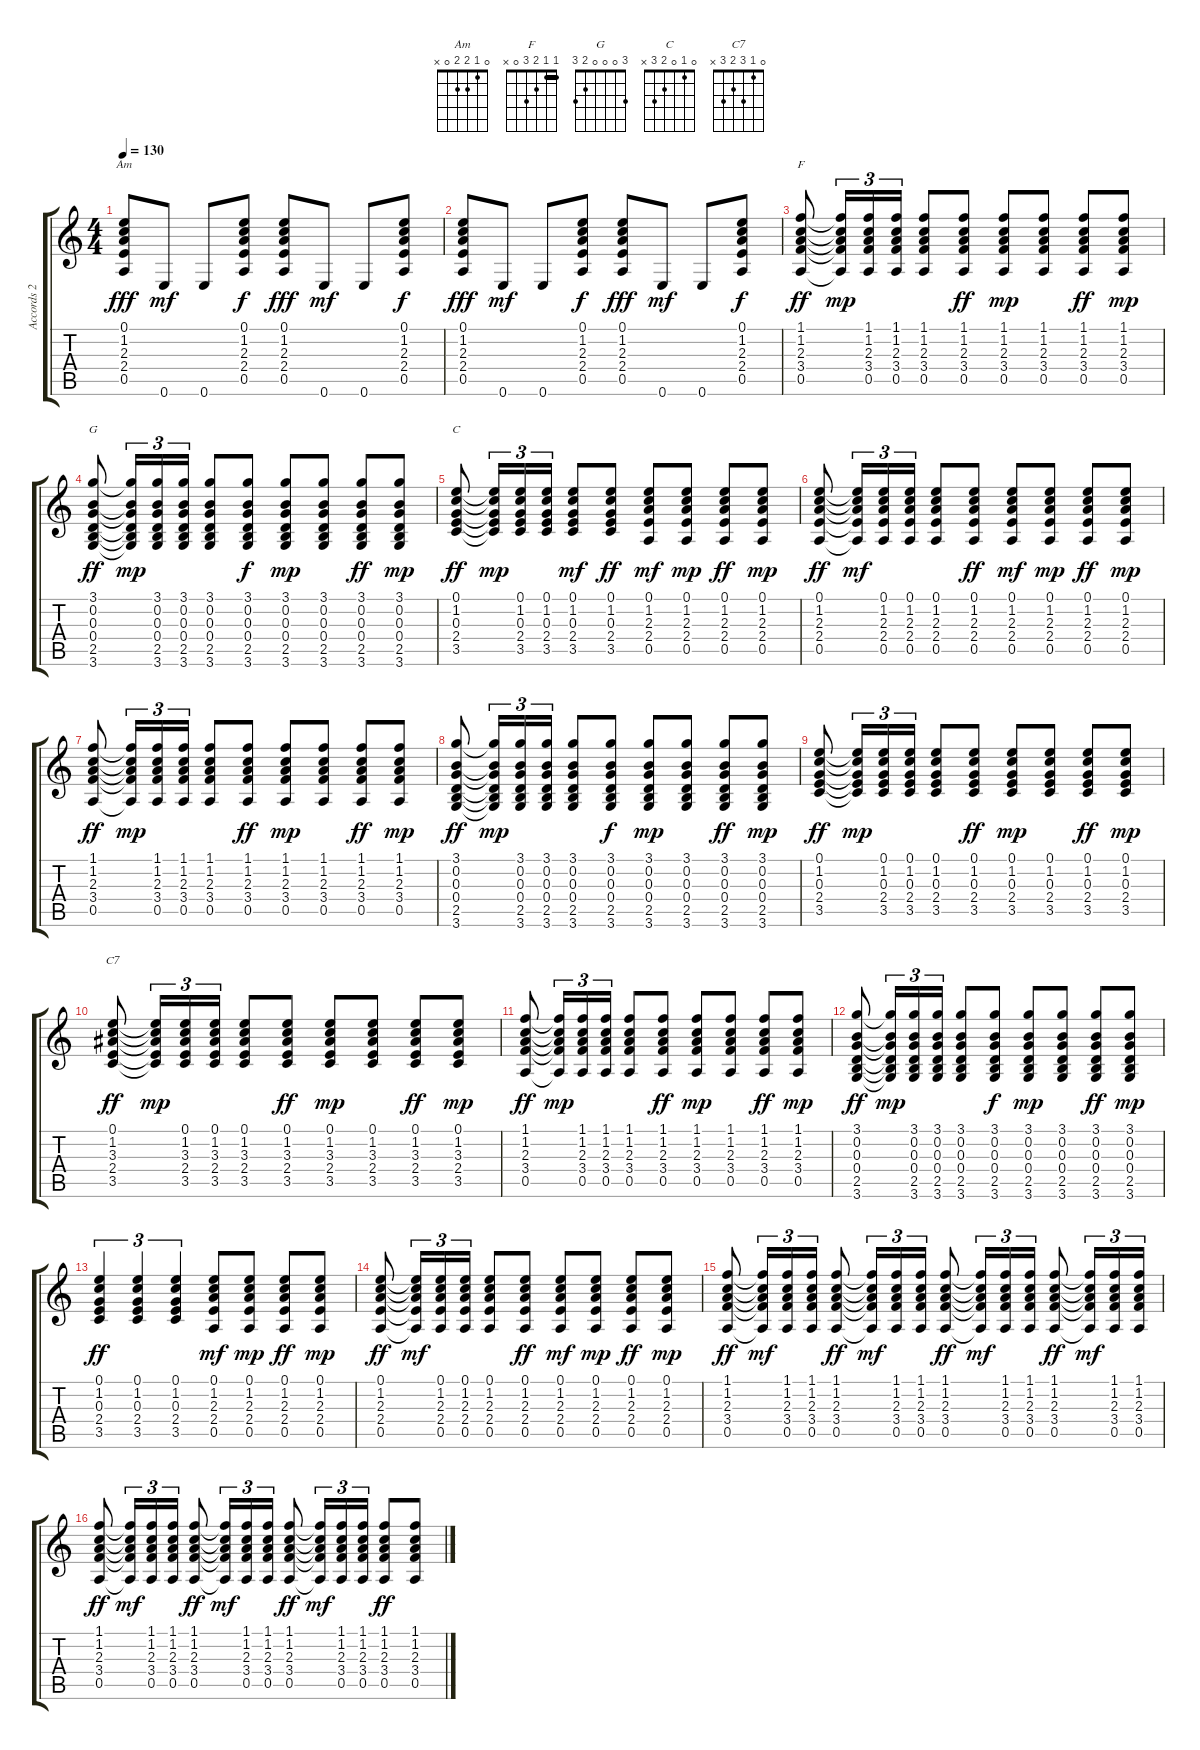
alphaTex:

\track ("Accords 2" "Accords 2") {instrument acousticguitarsteel}
\staff {score tabs}
\tuning (E4 B3 G3 D3 A2 E2) {hide}
\chord ("Am" 0 1 2 2 0 x)
\chord ("F" 1 1 2 3 0 x) {barre 1}
\chord ("G" 3 0 0 0 2 3)
\chord ("C" 0 1 0 2 3 x)
\chord ("C7" 0 1 3 2 3 x)
\ts (4 4)
\tempo 130
\clef g2
\ks c
(0.1 1.2 2.3 2.4 0.5).8{ch "Am" dy fff} 0.6.8{dy mf} 0.6.8 (0.1 1.2 2.3 2.4 0.5).8{dy f} (0.1 1.2 2.3 2.4 0.5).8{dy fff} 0.6.8{dy mf} 0.6.8 (0.1 1.2 2.3 2.4 0.5).8{dy f} |
(0.1 1.2 2.3 2.4 0.5).8{dy fff} 0.6.8{dy mf} 0.6.8 (0.1 1.2 2.3 2.4 0.5).8{dy f} (0.1 1.2 2.3 2.4 0.5).8{dy fff} 0.6.8{dy mf} 0.6.8 (0.1 1.2 2.3 2.4 0.5).8{dy f} |
(1.1 1.2 2.3 3.4 0.5).8{ch "F" dy ff} (1.1{t} 1.2{t} 2.3{t} 3.4{t} 0.5{t}).16{tu (3 2) dy mp} (1.1 1.2 2.3 3.4 0.5).16{tu (3 2)} (1.1 1.2 2.3 3.4 0.5).16{tu (3 2)} (1.1 1.2 2.3 3.4 0.5).8 (1.1 1.2 2.3 3.4 0.5).8{dy ff} (1.1 1.2 2.3 3.4 0.5).8{dy mp} (1.1 1.2 2.3 3.4 0.5).8 (1.1 1.2 2.3 3.4 0.5).8{dy ff} (1.1 1.2 2.3 3.4 0.5).8{dy mp} |
(3.1 0.2 0.3 0.4 2.5 3.6).8{ch "G" dy ff} (3.1{t} 0.2{t} 0.3{t} 0.4{t} 2.5{t} 3.6{t}).16{tu (3 2) dy mp} (3.1 0.2 0.3 0.4 2.5 3.6).16{tu (3 2)} (3.1 0.2 0.3 0.4 2.5 3.6).16{tu (3 2)} (3.1 0.2 0.3 0.4 2.5 3.6).8 (3.1 0.2 0.3 0.4 2.5 3.6).8{dy f} (3.1 0.2 0.3 0.4 2.5 3.6).8{dy mp} (3.1 0.2 0.3 0.4 2.5 3.6).8 (3.1 0.2 0.3 0.4 2.5 3.6).8{dy ff} (3.1 0.2 0.3 0.4 2.5 3.6).8{dy mp} |
(0.1 1.2 0.3 2.4 3.5).8{ch "C" dy ff} (0.1{t} 1.2{t} 0.3{t} 2.4{t} 3.5{t}).16{tu (3 2) dy mp} (0.1 1.2 0.3 2.4 3.5).16{tu (3 2)} (0.1 1.2 0.3 2.4 3.5).16{tu (3 2)} (0.1 1.2 0.3 2.4 3.5).8{dy mf} (0.1 1.2 0.3 2.4 3.5).8{dy ff} (0.1 1.2 2.3 2.4 0.5).8{dy mf} (0.1 1.2 2.3 2.4 0.5).8{dy mp} (0.1 1.2 2.3 2.4 0.5).8{dy ff} (0.1 1.2 2.3 2.4 0.5).8{dy mp} |
(0.1 1.2 2.3 2.4 0.5).8{dy ff} (0.1{t} 1.2{t} 2.3{t} 2.4{t} 0.5{t}).16{tu (3 2) dy mf} (0.1 1.2 2.3 2.4 0.5).16{tu (3 2)} (0.1 1.2 2.3 2.4 0.5).16{tu (3 2)} (0.1 1.2 2.3 2.4 0.5).8 (0.1 1.2 2.3 2.4 0.5).8{dy ff} (0.1 1.2 2.3 2.4 0.5).8{dy mf} (0.1 1.2 2.3 2.4 0.5).8{dy mp} (0.1 1.2 2.3 2.4 0.5).8{dy ff} (0.1 1.2 2.3 2.4 0.5).8{dy mp} |
(1.1 1.2 2.3 3.4 0.5).8{dy ff} (1.1{t} 1.2{t} 2.3{t} 3.4{t} 0.5{t}).16{tu (3 2) dy mp} (1.1 1.2 2.3 3.4 0.5).16{tu (3 2)} (1.1 1.2 2.3 3.4 0.5).16{tu (3 2)} (1.1 1.2 2.3 3.4 0.5).8 (1.1 1.2 2.3 3.4 0.5).8{dy ff} (1.1 1.2 2.3 3.4 0.5).8{dy mp} (1.1 1.2 2.3 3.4 0.5).8 (1.1 1.2 2.3 3.4 0.5).8{dy ff} (1.1 1.2 2.3 3.4 0.5).8{dy mp} |
(3.1 0.2 0.3 0.4 2.5 3.6).8{dy ff} (3.1{t} 0.2{t} 0.3{t} 0.4{t} 2.5{t} 3.6{t}).16{tu (3 2) dy mp} (3.1 0.2 0.3 0.4 2.5 3.6).16{tu (3 2)} (3.1 0.2 0.3 0.4 2.5 3.6).16{tu (3 2)} (3.1 0.2 0.3 0.4 2.5 3.6).8 (3.1 0.2 0.3 0.4 2.5 3.6).8{dy f} (3.1 0.2 0.3 0.4 2.5 3.6).8{dy mp} (3.1 0.2 0.3 0.4 2.5 3.6).8 (3.1 0.2 0.3 0.4 2.5 3.6).8{dy ff} (3.1 0.2 0.3 0.4 2.5 3.6).8{dy mp} |
(0.1 1.2 0.3 2.4 3.5).8{dy ff} (0.1{t} 1.2{t} 0.3{t} 2.4{t} 3.5{t}).16{tu (3 2) dy mp} (0.1 1.2 0.3 2.4 3.5).16{tu (3 2)} (0.1 1.2 0.3 2.4 3.5).16{tu (3 2)} (0.1 1.2 0.3 2.4 3.5).8 (0.1 1.2 0.3 2.4 3.5).8{dy ff} (0.1 1.2 0.3 2.4 3.5).8{dy mp} (0.1 1.2 0.3 2.4 3.5).8 (0.1 1.2 0.3 2.4 3.5).8{dy ff} (0.1 1.2 0.3 2.4 3.5).8{dy mp} |
(0.1 1.2 3.3 2.4 3.5).8{ch "C7" dy ff} (0.1{t} 1.2{t} 3.3{t} 2.4{t} 3.5{t}).16{tu (3 2) dy mp} (0.1 1.2 3.3 2.4 3.5).16{tu (3 2)} (0.1 1.2 3.3 2.4 3.5).16{tu (3 2)} (0.1 1.2 3.3 2.4 3.5).8 (0.1 1.2 3.3 2.4 3.5).8{dy ff} (0.1 1.2 3.3 2.4 3.5).8{dy mp} (0.1 1.2 3.3 2.4 3.5).8 (0.1 1.2 3.3 2.4 3.5).8{dy ff} (0.1 1.2 3.3 2.4 3.5).8{dy mp} |
(1.1 1.2 2.3 3.4 0.5).8{dy ff} (1.1{t} 1.2{t} 2.3{t} 3.4{t} 0.5{t}).16{tu (3 2) dy mp} (1.1 1.2 2.3 3.4 0.5).16{tu (3 2)} (1.1 1.2 2.3 3.4 0.5).16{tu (3 2)} (1.1 1.2 2.3 3.4 0.5).8 (1.1 1.2 2.3 3.4 0.5).8{dy ff} (1.1 1.2 2.3 3.4 0.5).8{dy mp} (1.1 1.2 2.3 3.4 0.5).8 (1.1 1.2 2.3 3.4 0.5).8{dy ff} (1.1 1.2 2.3 3.4 0.5).8{dy mp} |
(3.1 0.2 0.3 0.4 2.5 3.6).8{dy ff} (3.1{t} 0.2{t} 0.3{t} 0.4{t} 2.5{t} 3.6{t}).16{tu (3 2) dy mp} (3.1 0.2 0.3 0.4 2.5 3.6).16{tu (3 2)} (3.1 0.2 0.3 0.4 2.5 3.6).16{tu (3 2)} (3.1 0.2 0.3 0.4 2.5 3.6).8 (3.1 0.2 0.3 0.4 2.5 3.6).8{dy f} (3.1 0.2 0.3 0.4 2.5 3.6).8{dy mp} (3.1 0.2 0.3 0.4 2.5 3.6).8 (3.1 0.2 0.3 0.4 2.5 3.6).8{dy ff} (3.1 0.2 0.3 0.4 2.5 3.6).8{dy mp} |
(0.1 1.2 0.3 2.4 3.5).4{tu (3 2) dy ff} (0.1 1.2 0.3 2.4 3.5).4{tu (3 2)} (0.1 1.2 0.3 2.4 3.5).4{tu (3 2)} (0.1 1.2 2.3 2.4 0.5).8{dy mf} (0.1 1.2 2.3 2.4 0.5).8{dy mp} (0.1 1.2 2.3 2.4 0.5).8{dy ff} (0.1 1.2 2.3 2.4 0.5).8{dy mp} |
(0.1 1.2 2.3 2.4 0.5).8{dy ff} (0.1{t} 1.2{t} 2.3{t} 2.4{t} 0.5{t}).16{tu (3 2) dy mf} (0.1 1.2 2.3 2.4 0.5).16{tu (3 2)} (0.1 1.2 2.3 2.4 0.5).16{tu (3 2)} (0.1 1.2 2.3 2.4 0.5).8 (0.1 1.2 2.3 2.4 0.5).8{dy ff} (0.1 1.2 2.3 2.4 0.5).8{dy mf} (0.1 1.2 2.3 2.4 0.5).8{dy mp} (0.1 1.2 2.3 2.4 0.5).8{dy ff} (0.1 1.2 2.3 2.4 0.5).8{dy mp} |
(1.1 1.2 2.3 3.4 0.5).8{dy ff} (1.1{t} 1.2{t} 2.3{t} 3.4{t} 0.5{t}).16{tu (3 2) dy mf} (1.1 1.2 2.3 3.4 0.5).16{tu (3 2)} (1.1 1.2 2.3 3.4 0.5).16{tu (3 2)} (1.1 1.2 2.3 3.4 0.5).8{dy ff} (1.1{t} 1.2{t} 2.3{t} 3.4{t} 0.5{t}).16{tu (3 2) dy mf} (1.1 1.2 2.3 3.4 0.5).16{tu (3 2)} (1.1 1.2 2.3 3.4 0.5).16{tu (3 2)} (1.1 1.2 2.3 3.4 0.5).8{dy ff} (1.1{t} 1.2{t} 2.3{t} 3.4{t} 0.5{t}).16{tu (3 2) dy mf} (1.1 1.2 2.3 3.4 0.5).16{tu (3 2)} (1.1 1.2 2.3 3.4 0.5).16{tu (3 2)} (1.1 1.2 2.3 3.4 0.5).8{dy ff} (1.1{t} 1.2{t} 2.3{t} 3.4{t} 0.5{t}).16{tu (3 2) dy mf} (1.1 1.2 2.3 3.4 0.5).16{tu (3 2)} (1.1 1.2 2.3 3.4 0.5).16{tu (3 2)} |
(1.1 1.2 2.3 3.4 0.5).8{dy ff} (1.1{t} 1.2{t} 2.3{t} 3.4{t} 0.5{t}).16{tu (3 2) dy mf} (1.1 1.2 2.3 3.4 0.5).16{tu (3 2)} (1.1 1.2 2.3 3.4 0.5).16{tu (3 2)} (1.1 1.2 2.3 3.4 0.5).8{dy ff} (1.1{t} 1.2{t} 2.3{t} 3.4{t} 0.5{t}).16{tu (3 2) dy mf} (1.1 1.2 2.3 3.4 0.5).16{tu (3 2)} (1.1 1.2 2.3 3.4 0.5).16{tu (3 2)} (1.1 1.2 2.3 3.4 0.5).8{dy ff} (1.1{t} 1.2{t} 2.3{t} 3.4{t} 0.5{t}).16{tu (3 2) dy mf} (1.1 1.2 2.3 3.4 0.5).16{tu (3 2)} (1.1 1.2 2.3 3.4 0.5).16{tu (3 2)} (1.1 1.2 2.3 3.4 0.5).8{dy ff} (1.1 1.2 2.3 3.4 0.5).8
